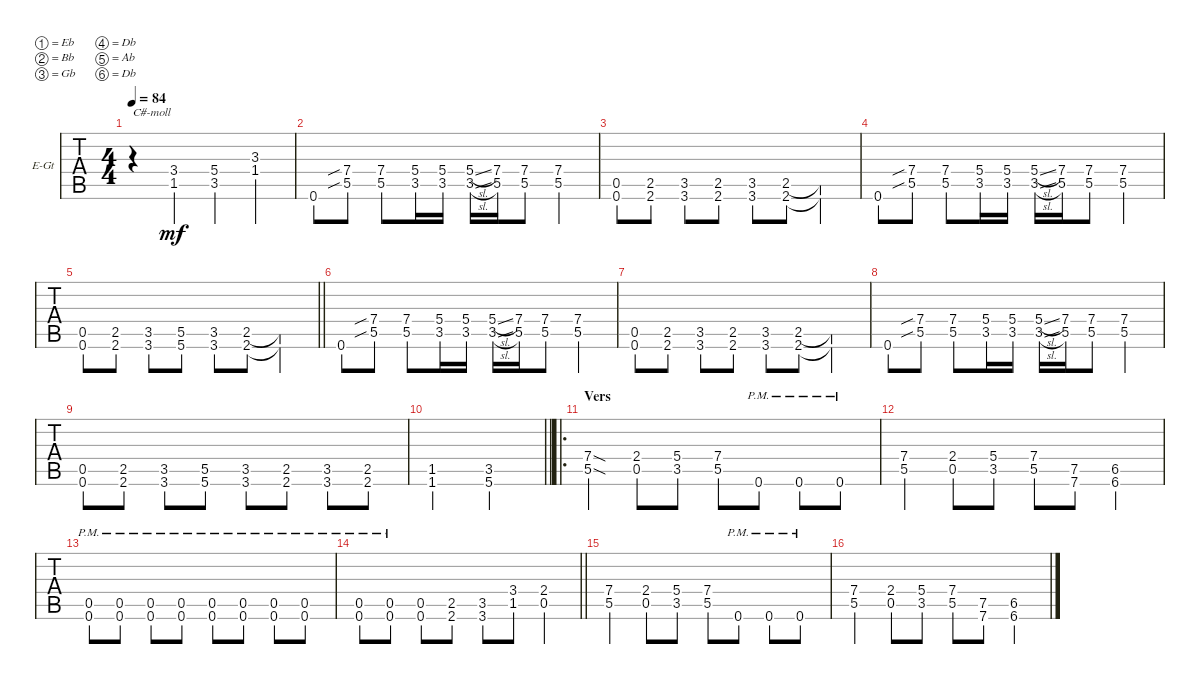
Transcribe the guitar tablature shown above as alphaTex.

\defaultSystemsLayout 4
\bracketExtendMode groupsimilarinstruments
\firstSystemTrackNameOrientation horizontal
\otherSystemsTrackNameOrientation horizontal
\track ("Electric Guitar" "E-Gt") {instrument distortionguitar}
\staff {tabs}
\tuning (Eb4 Bb3 Gb3 Db3 Ab2 Db2)
\ts (4 4)
\tempo 84
\clef g2
\ks dminor
r.4{txt "C#-moll" dy mf instrument distortionguitar} (1.5 3.4).4 (3.5 5.4).4 (1.4 3.3).4 |
0.6.8 (5.5{sib st} 7.4{sib st}).8 (5.5 7.4).8 (3.5 5.4).16 (3.5 5.4).16 (3.5{sl} 5.4{sl}).16 (5.5 7.4).16 (5.5{st} 7.4{st}).8 (5.5 7.4).4 |
(0.6 0.5).8 (2.6 2.5).8 (3.6 3.5).8 (2.6 2.5).8 (3.6 3.5).8 (2.6 2.5).8 (2.6{t} 2.5{t}).4 |
0.6.8 (5.5{sib st} 7.4{sib st}).8 (5.5 7.4).8 (3.5 5.4).16 (3.5 5.4).16 (3.5{sl} 5.4{sl}).16 (5.5 7.4).16 (5.5{st} 7.4{st}).8 (5.5 7.4).4 |
\barLineRight lightlight
(0.6 0.5).8 (2.6 2.5).8 (3.6 3.5).8 (5.6 5.5).8 (3.6 3.5).8 (2.6 2.5).8 (2.6{t} 2.5{t}).4 |
0.6.8 (5.5{sib st} 7.4{sib st}).8 (5.5 7.4).8 (3.5 5.4).16 (3.5 5.4).16 (3.5{sl} 5.4{sl}).16 (5.5 7.4).16 (5.5{st} 7.4{st}).8 (5.5 7.4).4 |
(0.6 0.5).8 (2.6 2.5).8 (3.6 3.5).8 (2.6 2.5).8 (3.6 3.5).8 (2.6 2.5).8 (2.6{t} 2.5{t}).4 |
0.6.8 (5.5{sib st} 7.4{sib st}).8 (5.5 7.4).8 (3.5 5.4).16 (3.5 5.4).16 (3.5{sl} 5.4{sl}).16 (5.5 7.4).16 (5.5{st} 7.4{st}).8 (5.5 7.4).4 |
(0.6 0.5).8 (2.6 2.5).8 (3.6 3.5).8 (5.6 5.5).8 (3.6 3.5).8 (2.6 2.5).8 (3.6 3.5).8 (2.6 2.5).8 |
\barLineRight lightlight
(1.6 1.5).2 (3.5 5.6).2 |
\ro
\section ("" "Vers")
(5.5{sod} 7.4{sod}).4 (0.5 2.4).8 (3.5 5.4).8 (5.5 7.4).8 0.6{pm}.8 0.6{pm}.8 0.6{pm}.8 |
(5.5 7.4).4 (0.5 2.4).8 (3.5 5.4).8 (5.5 7.4).8 (7.6 7.5).8 (6.6 6.5).4 |
(0.6{pm} 0.5{pm}).8 (0.6{pm} 0.5{pm}).8 (0.6{pm} 0.5{pm}).8 (0.6{pm} 0.5{pm}).8 (0.6{pm} 0.5{pm}).8 (0.6{pm} 0.5{pm}).8 (0.6{pm} 0.5{pm}).8 (0.6{pm} 0.5{pm}).8 |
\barLineRight lightlight
(0.6{pm} 0.5{pm}).8 (0.6{pm} 0.5{pm}).8 (0.6 0.5).8 (2.6 2.5).8 (3.6 3.5).8 (1.5 3.4).8 (0.5 2.4).4 |
(5.5 7.4).4 (0.5 2.4).8 (3.5 5.4).8 (5.5 7.4).8 0.6{pm}.8 0.6{pm}.8 0.6{pm}.8 |
(5.5 7.4).4 (0.5 2.4).8 (3.5 5.4).8 (5.5 7.4).8 (7.6 7.5).8 (6.6 6.5).4
